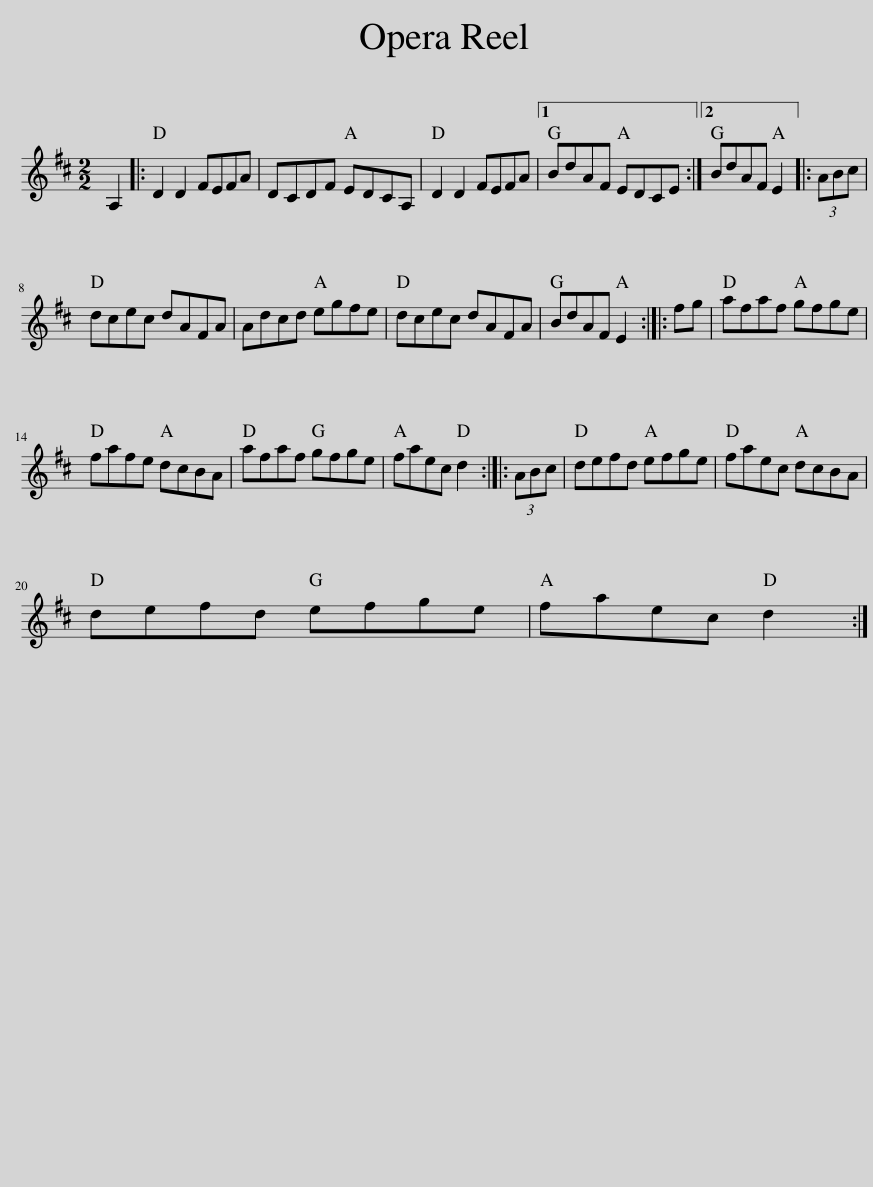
X:1
L:1/8
M:2/2
I:linebreak $
K:D
V:1 treble
V:1
 A,2 |: D2 D2 FEFA | DCDF EDCA, | D2 D2 FEFA |1 BdAF EDCE :|2 %5
 BdAF E2 |: (3ABc |$ dcec dAFA | Adcd egfe | dcec dAFA | %10
 BdAF E2 :: fg | afaf gfge |$ fafe dcBA | afaf gfge | %15
 faec d2 :: (3ABc | defd efge | faec dcBA |$ defd efge | %20
 faec d2 :| %21
